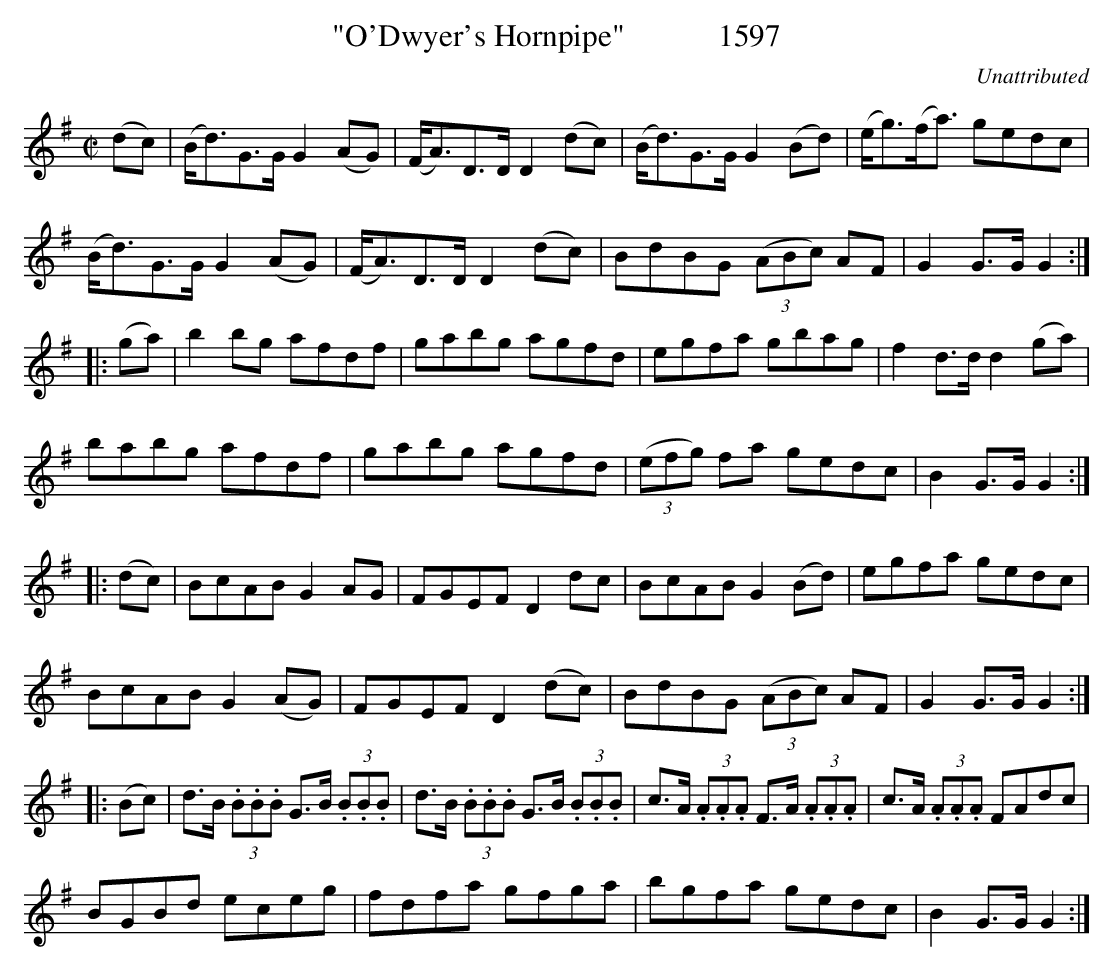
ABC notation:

X:1
T:"O'Dwyer's Hornpipe"            1597
C:Unattributed
BRENNAN July 2003 (HTTP://WWW.SOSYOURMOM.COM)
M:C|
L:1/8
K:G
(dc)|(B/2d3/2)G3/2G/2 G2(AG)|(F/2A3/2)D3/2D/2 D2(dc)|(B/2d3/2)G3/2G/2 G2(Bd)|(e/2g3/2)(f/2a3/2) gedc|
(B/2d3/2)G3/2G/2 G2(AG)|(F/2A3/2)D3/2D/2 D2(dc)|BdBG  (3(ABc) AF|G2G3/2G/2 G2:|
|:(ga)|b2bg afdf|gabg agfd|egfa gbag|f2d3/2d/2 d2(ga)|
babg afdf|gabg agfd| (3(efg) fa gedc|B2G3/2G/2 G2:|
|:(dc)|BcAB G2AG|FGEF D2dc|BcAB G2(Bd)|egfa gedc|
BcAB G2(AG)|FGEF D2(dc)|BdBG  (3(ABc) AF|G2G3/2G/2 G2:|
|:(Bc)|d3/2B/2  (3.B.B.B G3/2B/2  (3.B.B.B|d3/2B/2  (3.B.B.B G3/2B/2  (3.B.B.B|c3/2A/2 (3.A.A.A F3/2A/2 (3.A.A.A|c3/2A/2 (3.A.A.A FAdc|
BGBd eceg|fdfa gfga|bgfa gedc|B2G3/2G/2 G2:|
